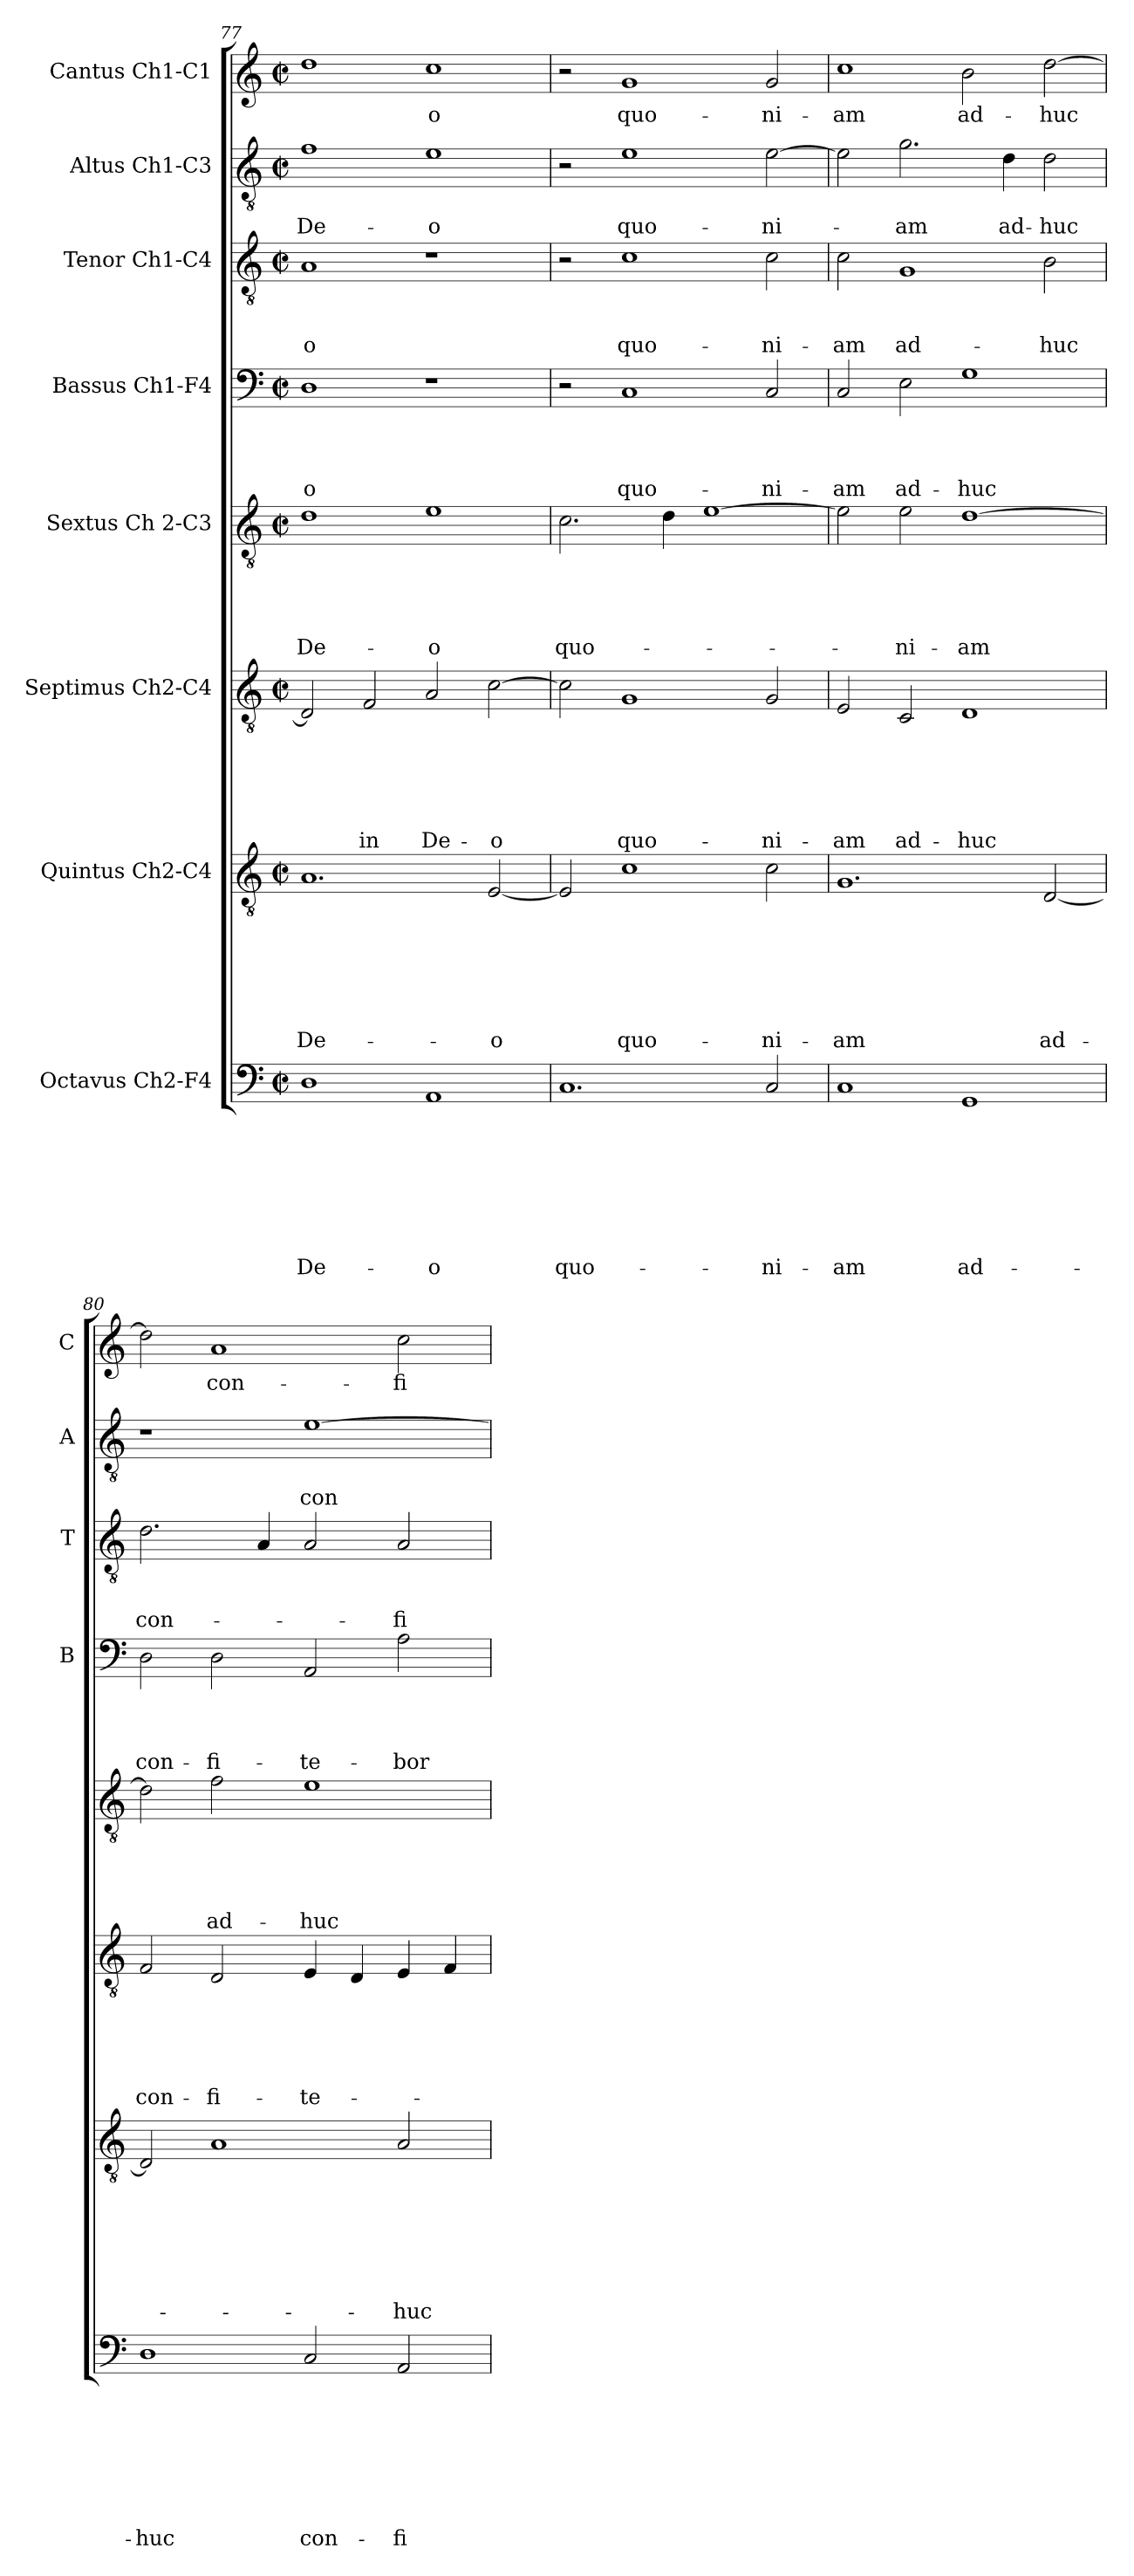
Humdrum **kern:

**kern	**text	**text	**text	**text	**text	**text	**text	**text	**kern	**text	**text	**text	**text	**text	**text	**text	**kern	**text	**text	**text	**text	**text	**text	**kern	**text	**text	**text	**text	**text	**kern	**text	**text	**text	**text	**kern	**text	**text	**text	**kern	**text	**text	**kern	**text
*part8	*part8	*part8	*part8	*part8	*part8	*part8	*part8	*part8	*part7	*part7	*part7	*part7	*part7	*part7	*part7	*part7	*part6	*part6	*part6	*part6	*part6	*part6	*part6	*part5	*part5	*part5	*part5	*part5	*part5	*part4	*part4	*part4	*part4	*part4	*part3	*part3	*part3	*part3	*part2	*part2	*part2	*part1	*part1
*staff8	*staff8	*staff8	*staff8	*staff8	*staff8	*staff8	*staff8	*staff8	*staff7	*staff7	*staff7	*staff7	*staff7	*staff7	*staff7	*staff7	*staff6	*staff6	*staff6	*staff6	*staff6	*staff6	*staff6	*staff5	*staff5	*staff5	*staff5	*staff5	*staff5	*staff4	*staff4	*staff4	*staff4	*staff4	*staff3	*staff3	*staff3	*staff3	*staff2	*staff2	*staff2	*staff1	*staff1
*I"Octavus Ch2-F4	*	*	*	*	*	*	*	*	*I"Quintus Ch2-C4	*	*	*	*	*	*	*	*I"Septimus Ch2-C4	*	*	*	*	*	*	*I"Sextus Ch 2-C3	*	*	*	*	*	*I"Bassus Ch1-F4	*	*	*	*	*I"Tenor Ch1-C4	*	*	*	*I"Altus Ch1-C3	*	*	*I"Cantus Ch1-C1	*
*	*	*	*	*	*	*	*	*	*	*	*	*	*	*	*	*	*	*	*	*	*	*	*	*	*	*	*	*	*	*I'B	*	*	*	*	*I'T	*	*	*	*I'A	*	*	*I'C	*
!!LO:LB:g=z
*clefF4	*	*	*	*	*	*	*	*	*clefGv2	*	*	*	*	*	*	*	*clefGv2	*	*	*	*	*	*	*clefGv2	*	*	*	*	*	*clefF4	*	*	*	*	*clefGv2	*	*	*	*clefGv2	*	*	*clefG2	*
*k[]	*	*	*	*	*	*	*	*	*k[]	*	*	*	*	*	*	*	*k[]	*	*	*	*	*	*	*k[]	*	*	*	*	*	*k[]	*	*	*	*	*k[]	*	*	*	*k[]	*	*	*k[]	*
*C:	*	*	*	*	*	*	*	*	*C:	*	*	*	*	*	*	*	*C:	*	*	*	*	*	*	*C:	*	*	*	*	*	*C:	*	*	*	*	*C:	*	*	*	*C:	*	*	*C:	*
*M2/2	*	*	*	*	*	*	*	*	*M2/2	*	*	*	*	*	*	*	*M2/2	*	*	*	*	*	*	*M2/2	*	*	*	*	*	*M2/2	*	*	*	*	*M2/2	*	*	*	*M2/2	*	*	*M2/2	*
*met(c|)	*	*	*	*	*	*	*	*	*met(c|)	*	*	*	*	*	*	*	*met(c|)	*	*	*	*	*	*	*met(c|)	*	*	*	*	*	*met(c|)	*	*	*	*	*met(c|)	*	*	*	*met(c|)	*	*	*met(c|)	*
=77	=77	=77	=77	=77	=77	=77	=77	=77	=77	=77	=77	=77	=77	=77	=77	=77	=77	=77	=77	=77	=77	=77	=77	=77	=77	=77	=77	=77	=77	=77	=77	=77	=77	=77	=77	=77	=77	=77	=77	=77	=77	=77	=77
!	!	!	!	!	!	!	!	!LO:LY:b	!	!	!	!	!	!	!	!LO:LY:b	!	!	!	!	!	!	!	!	!	!	!	!	!LO:LY:b	!	!	!	!	!LO:LY:b	!	!	!	!LO:LY:b	!	!	!LO:LY:b	!	!
1D	.	.	.	.	.	.	.	De-	1.A	.	.	.	.	.	.	De-	2D/]	.	.	.	.	.	.	1d	.	.	.	.	De-	1D	.	.	.	-o	1A	.	.	-o	1f	.	De-	1dd	.
!	!	!	!	!	!	!	!	!	!	!	!	!	!	!	!	!	!	!	!	!	!	!	!LO:LY:b	!	!	!	!	!	!	!	!	!	!	!	!	!	!	!	!	!	!	!	!
.	.	.	.	.	.	.	.	.	.	.	.	.	.	.	.	.	2F/	.	.	.	.	.	in	.	.	.	.	.	.	.	.	.	.	.	.	.	.	.	.	.	.	.	.
!	!	!	!	!	!	!	!	!LO:LY:b	!	!	!	!	!	!	!	!	!	!	!	!	!	!	!LO:LY:b	!	!	!	!	!	!LO:LY:b	!	!	!	!	!	!	!	!	!	!	!	!LO:LY:b	!	!LO:LY:b
1AA	.	.	.	.	.	.	.	-o	.	.	.	.	.	.	.	.	2A/	.	.	.	.	.	De-	1e	.	.	.	.	-o	1r	.	.	.	.	1r	.	.	.	1e	.	-o	1cc	-o
!	!	!	!	!	!	!	!	!	!	!	!	!	!	!	!	!LO:LY:b	!	!	!	!	!	!	!LO:LY:b	!	!	!	!	!	!	!	!	!	!	!	!	!	!	!	!	!	!	!	!
.	.	.	.	.	.	.	.	.	[2E/	.	.	.	.	.	.	-o	[2c\	.	.	.	.	.	-o	.	.	.	.	.	.	.	.	.	.	.	.	.	.	.	.	.	.	.	.
=78	=78	=78	=78	=78	=78	=78	=78	=78	=78	=78	=78	=78	=78	=78	=78	=78	=78	=78	=78	=78	=78	=78	=78	=78	=78	=78	=78	=78	=78	=78	=78	=78	=78	=78	=78	=78	=78	=78	=78	=78	=78	=78	=78
!	!	!	!	!	!	!	!	!LO:LY:b	!	!	!	!	!	!	!	!	!	!	!	!	!	!	!	!	!	!	!	!	!LO:LY:b	!	!	!	!	!	!	!	!	!	!	!	!	!	!
1.C	.	.	.	.	.	.	.	quo-	2E/]	.	.	.	.	.	.	.	2c\]	.	.	.	.	.	.	2.c\	.	.	.	.	quo-	2r	.	.	.	.	2r	.	.	.	2r	.	.	2r	.
!	!	!	!	!	!	!	!	!	!	!	!	!	!	!	!	!LO:LY:b	!	!	!	!	!	!	!LO:LY:b	!	!	!	!	!	!	!	!	!	!	!LO:LY:b	!	!	!	!LO:LY:b	!	!	!LO:LY:b	!	!LO:LY:b
.	.	.	.	.	.	.	.	.	1c	.	.	.	.	.	.	quo-	1G	.	.	.	.	.	quo-	.	.	.	.	.	.	1C	.	.	.	quo-	1c	.	.	quo-	1e	.	quo-	1g	quo-
.	.	.	.	.	.	.	.	.	.	.	.	.	.	.	.	.	.	.	.	.	.	.	.	4d\	.	.	.	.	.	.	.	.	.	.	.	.	.	.	.	.	.	.	.
.	.	.	.	.	.	.	.	.	.	.	.	.	.	.	.	.	.	.	.	.	.	.	.	[1e	.	.	.	.	.	.	.	.	.	.	.	.	.	.	.	.	.	.	.
!	!	!	!	!	!	!	!	!LO:LY:b	!	!	!	!	!	!	!	!LO:LY:b	!	!	!	!	!	!	!LO:LY:b	!	!	!	!	!	!	!	!	!	!	!LO:LY:b	!	!	!	!LO:LY:b	!	!	!LO:LY:b	!	!LO:LY:b
2C/	.	.	.	.	.	.	.	-ni-	2c\	.	.	.	.	.	.	-ni-	2G/	.	.	.	.	.	-ni-	.	.	.	.	.	.	2C/	.	.	.	-ni-	2c\	.	.	-ni-	[2e\	.	-ni-	2g/	-ni-
=79	=79	=79	=79	=79	=79	=79	=79	=79	=79	=79	=79	=79	=79	=79	=79	=79	=79	=79	=79	=79	=79	=79	=79	=79	=79	=79	=79	=79	=79	=79	=79	=79	=79	=79	=79	=79	=79	=79	=79	=79	=79	=79	=79
!	!	!	!	!	!	!	!	!LO:LY:b	!	!	!	!	!	!	!	!LO:LY:b	!	!	!	!	!	!	!LO:LY:b	!	!	!	!	!	!	!	!	!	!	!LO:LY:b	!	!	!	!LO:LY:b	!	!	!	!	!LO:LY:b
1C	.	.	.	.	.	.	.	-am	1.G	.	.	.	.	.	.	-am	2E/	.	.	.	.	.	-am	2e\]	.	.	.	.	.	2C/	.	.	.	-am	2c\	.	.	-am	2e\]	.	.	1cc	-am
!	!	!	!	!	!	!	!	!	!	!	!	!	!	!	!	!	!	!	!	!	!	!	!LO:LY:b	!	!	!	!	!	!LO:LY:b	!	!	!	!	!LO:LY:b	!	!	!	!LO:LY:b	!	!	!LO:LY:b	!	!
.	.	.	.	.	.	.	.	.	.	.	.	.	.	.	.	.	2C/	.	.	.	.	.	ad-	2e\	.	.	.	.	-ni-	2E\	.	.	.	ad-	1G	.	.	ad-	2.g\	.	-am	.	.
!	!	!	!	!	!	!	!	!LO:LY:b	!	!	!	!	!	!	!	!	!	!	!	!	!	!	!LO:LY:b	!	!	!	!	!	!LO:LY:b	!	!	!	!	!LO:LY:b	!	!	!	!	!	!	!	!	!LO:LY:b
1GG	.	.	.	.	.	.	.	ad-	.	.	.	.	.	.	.	.	1D	.	.	.	.	.	-huc	[1d	.	.	.	.	-am	1G	.	.	.	-huc	.	.	.	.	.	.	.	2b\	ad-
!	!	!	!	!	!	!	!	!	!	!	!	!	!	!	!	!	!	!	!	!	!	!	!	!	!	!	!	!	!	!	!	!	!	!	!	!	!	!	!	!	!LO:LY:b	!	!
.	.	.	.	.	.	.	.	.	.	.	.	.	.	.	.	.	.	.	.	.	.	.	.	.	.	.	.	.	.	.	.	.	.	.	.	.	.	.	4d\	.	ad-	.	.
!	!	!	!	!	!	!	!	!	!	!	!	!	!	!	!	!LO:LY:b	!	!	!	!	!	!	!	!	!	!	!	!	!	!	!	!	!	!	!	!	!	!LO:LY:b	!	!	!LO:LY:b	!	!LO:LY:b
.	.	.	.	.	.	.	.	.	[2D/	.	.	.	.	.	.	ad-	.	.	.	.	.	.	.	.	.	.	.	.	.	.	.	.	.	.	2B\	.	.	-huc	2d\	.	-huc	[2dd\	-huc
=80	=80	=80	=80	=80	=80	=80	=80	=80	=80	=80	=80	=80	=80	=80	=80	=80	=80	=80	=80	=80	=80	=80	=80	=80	=80	=80	=80	=80	=80	=80	=80	=80	=80	=80	=80	=80	=80	=80	=80	=80	=80	=80	=80
!	!	!	!	!	!	!	!	!LO:LY:b	!	!	!	!	!	!	!	!	!	!	!	!	!	!	!LO:LY:b	!	!	!	!	!	!	!	!	!	!	!LO:LY:b	!	!	!	!LO:LY:b	!	!	!	!	!
1D	.	.	.	.	.	.	.	-huc	2D/]	.	.	.	.	.	.	.	2F/	.	.	.	.	.	con-	2d\]	.	.	.	.	.	2D\	.	.	.	con-	2.d\	.	.	con-	1r	.	.	2dd\]	.
!	!	!	!	!	!	!	!	!	!	!	!	!	!	!	!	!	!	!	!	!	!	!	!LO:LY:b	!	!	!	!	!	!LO:LY:b	!	!	!	!	!LO:LY:b	!	!	!	!	!	!	!	!	!LO:LY:b
.	.	.	.	.	.	.	.	.	1A	.	.	.	.	.	.	.	2D/	.	.	.	.	.	-fi-	2f\	.	.	.	.	ad-	2D\	.	.	.	-fi-	.	.	.	.	.	.	.	1a	con-
.	.	.	.	.	.	.	.	.	.	.	.	.	.	.	.	.	.	.	.	.	.	.	.	.	.	.	.	.	.	.	.	.	.	.	4A/	.	.	.	.	.	.	.	.
!	!	!	!	!	!	!	!	!LO:LY:b	!	!	!	!	!	!	!	!	!	!	!	!	!	!	!LO:LY:b	!	!	!	!	!	!LO:LY:b	!	!	!	!	!LO:LY:b	!	!	!	!	!	!	!LO:LY:b	!	!
2C/	.	.	.	.	.	.	.	con-	.	.	.	.	.	.	.	.	4E/	.	.	.	.	.	-te-	1e	.	.	.	.	-huc	2AA/	.	.	.	-te-	2A/	.	.	.	[1e	.	con-	.	.
.	.	.	.	.	.	.	.	.	.	.	.	.	.	.	.	.	4D/	.	.	.	.	.	.	.	.	.	.	.	.	.	.	.	.	.	.	.	.	.	.	.	.	.	.
!	!	!	!	!	!	!	!	!LO:LY:b	!	!	!	!	!	!	!	!LO:LY:b	!	!	!	!	!	!	!	!	!	!	!	!	!	!	!	!	!	!LO:LY:b	!	!	!	!LO:LY:b	!	!	!	!	!LO:LY:b
2AA/	.	.	.	.	.	.	.	-fi-	2A/	.	.	.	.	.	.	-huc	4E/	.	.	.	.	.	.	.	.	.	.	.	.	2A\	.	.	.	-bor	2A/	.	.	-fi-	.	.	.	2cc\	-fi-
.	.	.	.	.	.	.	.	.	.	.	.	.	.	.	.	.	4F/	.	.	.	.	.	.	.	.	.	.	.	.	.	.	.	.	.	.	.	.	.	.	.	.	.	.
=	=	=	=	=	=	=	=	=	=	=	=	=	=	=	=	=	=	=	=	=	=	=	=	=	=	=	=	=	=	=	=	=	=	=	=	=	=	=	=	=	=	=	=
*-	*-	*-	*-	*-	*-	*-	*-	*-	*-	*-	*-	*-	*-	*-	*-	*-	*-	*-	*-	*-	*-	*-	*-	*-	*-	*-	*-	*-	*-	*-	*-	*-	*-	*-	*-	*-	*-	*-	*-	*-	*-	*-	*-
